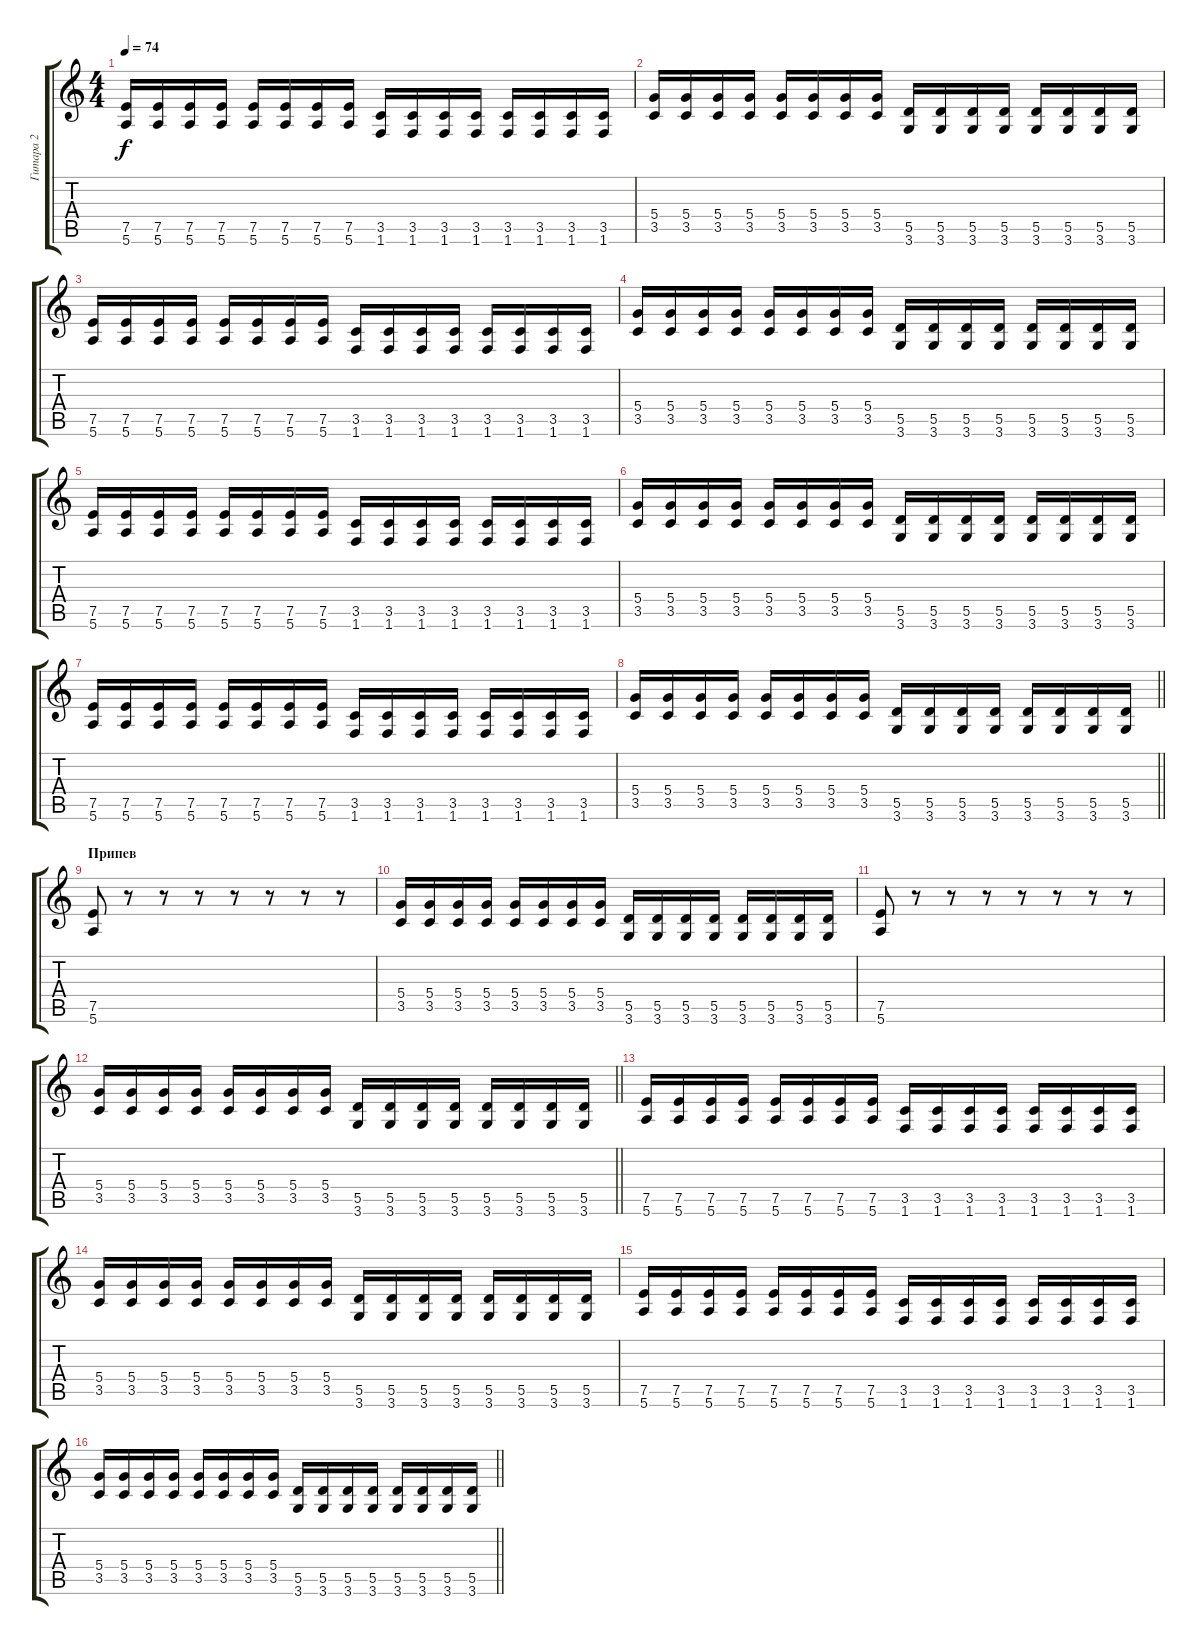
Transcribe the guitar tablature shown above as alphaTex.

\track ("Гитара 2" "Гитара 2") {instrument distortionguitar}
\staff {score tabs}
\tuning (E4 B3 G3 D3 A2 E2) {hide}
\ts (4 4)
\tempo 74
\clef g2
\ks c
(7.5 5.6).16{dy f} (7.5 5.6).16 (7.5 5.6).16 (7.5 5.6).16 (7.5 5.6).16 (7.5 5.6).16 (7.5 5.6).16 (7.5 5.6).16 (3.5 1.6).16 (3.5 1.6).16 (3.5 1.6).16 (3.5 1.6).16 (3.5 1.6).16 (3.5 1.6).16 (3.5 1.6).16 (3.5 1.6).16 |
(5.4 3.5).16 (5.4 3.5).16 (5.4 3.5).16 (5.4 3.5).16 (5.4 3.5).16 (5.4 3.5).16 (5.4 3.5).16 (5.4 3.5).16 (5.5 3.6).16 (5.5 3.6).16 (5.5 3.6).16 (5.5 3.6).16 (5.5 3.6).16 (5.5 3.6).16 (5.5 3.6).16 (5.5 3.6).16 |
(7.5 5.6).16 (7.5 5.6).16 (7.5 5.6).16 (7.5 5.6).16 (7.5 5.6).16 (7.5 5.6).16 (7.5 5.6).16 (7.5 5.6).16 (3.5 1.6).16 (3.5 1.6).16 (3.5 1.6).16 (3.5 1.6).16 (3.5 1.6).16 (3.5 1.6).16 (3.5 1.6).16 (3.5 1.6).16 |
(5.4 3.5).16 (5.4 3.5).16 (5.4 3.5).16 (5.4 3.5).16 (5.4 3.5).16 (5.4 3.5).16 (5.4 3.5).16 (5.4 3.5).16 (5.5 3.6).16 (5.5 3.6).16 (5.5 3.6).16 (5.5 3.6).16 (5.5 3.6).16 (5.5 3.6).16 (5.5 3.6).16 (5.5 3.6).16 |
(7.5 5.6).16 (7.5 5.6).16 (7.5 5.6).16 (7.5 5.6).16 (7.5 5.6).16 (7.5 5.6).16 (7.5 5.6).16 (7.5 5.6).16 (3.5 1.6).16 (3.5 1.6).16 (3.5 1.6).16 (3.5 1.6).16 (3.5 1.6).16 (3.5 1.6).16 (3.5 1.6).16 (3.5 1.6).16 |
(5.4 3.5).16 (5.4 3.5).16 (5.4 3.5).16 (5.4 3.5).16 (5.4 3.5).16 (5.4 3.5).16 (5.4 3.5).16 (5.4 3.5).16 (5.5 3.6).16 (5.5 3.6).16 (5.5 3.6).16 (5.5 3.6).16 (5.5 3.6).16 (5.5 3.6).16 (5.5 3.6).16 (5.5 3.6).16 |
(7.5 5.6).16 (7.5 5.6).16 (7.5 5.6).16 (7.5 5.6).16 (7.5 5.6).16 (7.5 5.6).16 (7.5 5.6).16 (7.5 5.6).16 (3.5 1.6).16 (3.5 1.6).16 (3.5 1.6).16 (3.5 1.6).16 (3.5 1.6).16 (3.5 1.6).16 (3.5 1.6).16 (3.5 1.6).16 |
\barLineRight lightlight
(5.4 3.5).16 (5.4 3.5).16 (5.4 3.5).16 (5.4 3.5).16 (5.4 3.5).16 (5.4 3.5).16 (5.4 3.5).16 (5.4 3.5).16 (5.5 3.6).16 (5.5 3.6).16 (5.5 3.6).16 (5.5 3.6).16 (5.5 3.6).16 (5.5 3.6).16 (5.5 3.6).16 (5.5 3.6).16 |
\section ("" "Припев")
(7.5 5.6).8 r.8 r.8 r.8 r.8 r.8 r.8 r.8 |
(5.4 3.5).16 (5.4 3.5).16 (5.4 3.5).16 (5.4 3.5).16 (5.4 3.5).16 (5.4 3.5).16 (5.4 3.5).16 (5.4 3.5).16 (5.5 3.6).16 (5.5 3.6).16 (5.5 3.6).16 (5.5 3.6).16 (5.5 3.6).16 (5.5 3.6).16 (5.5 3.6).16 (5.5 3.6).16 |
(7.5 5.6).8 r.8 r.8 r.8 r.8 r.8 r.8 r.8 |
\barLineRight lightlight
(5.4 3.5).16 (5.4 3.5).16 (5.4 3.5).16 (5.4 3.5).16 (5.4 3.5).16 (5.4 3.5).16 (5.4 3.5).16 (5.4 3.5).16 (5.5 3.6).16 (5.5 3.6).16 (5.5 3.6).16 (5.5 3.6).16 (5.5 3.6).16 (5.5 3.6).16 (5.5 3.6).16 (5.5 3.6).16 |
(7.5 5.6).16 (7.5 5.6).16 (7.5 5.6).16 (7.5 5.6).16 (7.5 5.6).16 (7.5 5.6).16 (7.5 5.6).16 (7.5 5.6).16 (3.5 1.6).16 (3.5 1.6).16 (3.5 1.6).16 (3.5 1.6).16 (3.5 1.6).16 (3.5 1.6).16 (3.5 1.6).16 (3.5 1.6).16 |
(5.4 3.5).16 (5.4 3.5).16 (5.4 3.5).16 (5.4 3.5).16 (5.4 3.5).16 (5.4 3.5).16 (5.4 3.5).16 (5.4 3.5).16 (5.5 3.6).16 (5.5 3.6).16 (5.5 3.6).16 (5.5 3.6).16 (5.5 3.6).16 (5.5 3.6).16 (5.5 3.6).16 (5.5 3.6).16 |
(7.5 5.6).16 (7.5 5.6).16 (7.5 5.6).16 (7.5 5.6).16 (7.5 5.6).16 (7.5 5.6).16 (7.5 5.6).16 (7.5 5.6).16 (3.5 1.6).16 (3.5 1.6).16 (3.5 1.6).16 (3.5 1.6).16 (3.5 1.6).16 (3.5 1.6).16 (3.5 1.6).16 (3.5 1.6).16 |
\barLineRight lightlight
(5.4 3.5).16 (5.4 3.5).16 (5.4 3.5).16 (5.4 3.5).16 (5.4 3.5).16 (5.4 3.5).16 (5.4 3.5).16 (5.4 3.5).16 (5.5 3.6).16 (5.5 3.6).16 (5.5 3.6).16 (5.5 3.6).16 (5.5 3.6).16 (5.5 3.6).16 (5.5 3.6).16 (5.5 3.6).16
